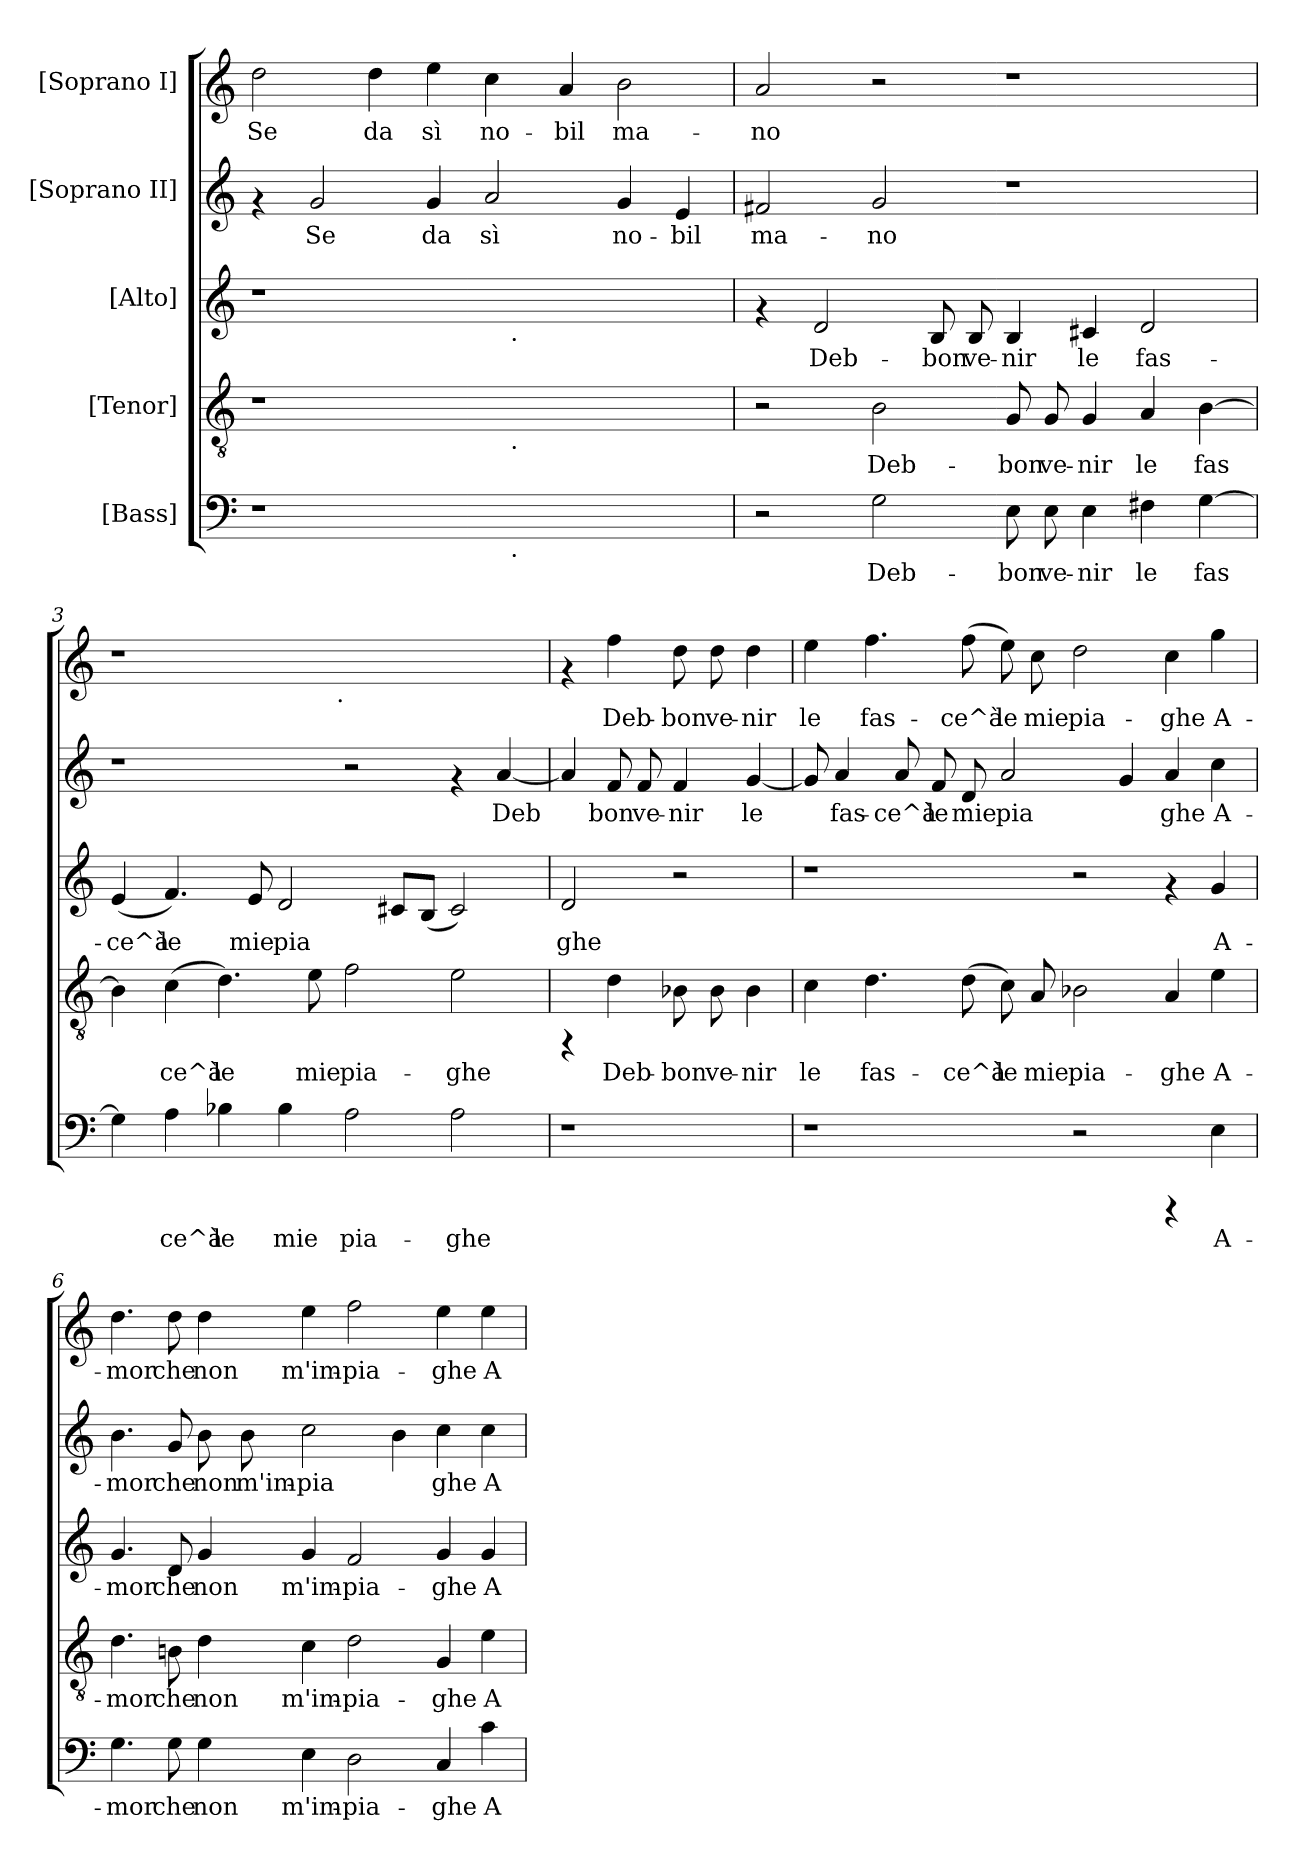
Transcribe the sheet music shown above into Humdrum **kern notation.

**kern	**text	**kern	**text	**kern	**text	**kern	**text	**kern	**text
*part5	*part5	*part4	*part4	*part3	*part3	*part2	*part2	*part1	*part1
*staff5	*staff5	*staff4	*staff4	*staff3	*staff3	*staff2	*staff2	*staff1	*staff1
*I"[Bass]	*	*I"[Tenor]	*	*I"[Alto]	*	*I"[Soprano II]	*	*I"[Soprano I]	*
!!LO:PB:g=z
*stria5	*	*stria5	*	*stria5	*	*stria5	*	*stria5	*
*clefF4	*	*clefGv2	*	*clefG2	*	*clefG2	*	*clefG2	*
*k[]	*	*k[]	*	*k[]	*	*k[]	*	*k[]	*
*C:	*	*C:	*	*C:	*	*C:	*	*C:	*
=1	=1	=1	=1	=1	=1	=1	=1	=1	=1
!	!	!	!	!	!	!	!	!	!LO:LY:b:cj
1r	.	1r	.	1r	.	4rf	.	2dd\	Se
!	!	!	!	!	!	!	!LO:LY:b:cj	!	!
.	.	.	.	.	.	2g/	Se	.	.
!	!	!	!	!	!	!	!	!	!LO:LY:b:cj
.	.	.	.	.	.	.	.	4dd\	da
!	!	!	!	!	!	!	!LO:LY:b:cj	!	!LO:LY:b:cj
.	.	.	.	.	.	4g/	da	4ee\	sì
!	!	!	!	!	!	!	!LO:LY:b:cj	!	!LO:LY:b:cj
16ryy	.	16ryy	.	16ryy	.	2a/	sì	4cc\	no-
!	!	!	!	!LO:TX:b:t=.	!	!	!	!	!
!	!	!LO:TX:b:t=.	!	!	!	!	!	!	!
!LO:TX:b:t=.	!	!	!	!	!	!	!	!	!
2...ryy	.	2...ryy	.	2...ryy	.	.	.	.	.
!	!	!	!	!	!	!	!	!	!LO:LY:b:cj
.	.	.	.	.	.	.	.	4a/	-bil
!	!	!	!	!	!	!	!LO:LY:b:cj	!	!LO:LY:b:cj
.	.	.	.	.	.	4g/	no-	2b\	ma-
!	!	!	!	!	!	!	!LO:LY:b:cj	!	!
.	.	.	.	.	.	4e/	-bil	.	.
=2	=2	=2	=2	=2	=2	=2	=2	=2	=2
!	!	!	!	!	!	!	!LO:LY:b:cj	!	!LO:LY:b:cj
2r	.	2r	.	4rf	.	2f#X/	ma-	2a/	-no
!	!	!	!	!	!LO:LY:b	!	!	!	!
.	.	.	.	2d/	Deb-	.	.	.	.
!	!LO:LY:b	!	!LO:LY:b	!	!	!	!LO:LY:b:cj	!	!
2G\	Deb-	2B\	Deb-	.	.	2g/	-no	2r	.
!	!	!	!	!	!LO:LY:b	!	!	!	!
.	.	.	.	8B/	-bon	.	.	.	.
!	!	!	!	!	!LO:LY:b	!	!	!	!
.	.	.	.	8B/	ve-	.	.	.	.
!	!LO:LY:b	!	!LO:LY:b	!	!LO:LY:b	!	!	!	!
8E\	-bon	8G/	-bon	4B/	-nir	1r	.	1r	.
!	!LO:LY:b	!	!LO:LY:b	!	!	!	!	!	!
8E\	ve-	8G/	ve-	.	.	.	.	.	.
!	!LO:LY:b	!	!LO:LY:b	!	!LO:LY:b	!	!	!	!
4E\	-nir	4G/	-nir	4c#X/	le	.	.	.	.
!	!LO:LY:b	!	!LO:LY:b	!	!LO:LY:b	!	!	!	!
4F#X\	le	4A/	le	2d/	fas-	.	.	.	.
!	!LO:LY:b	!	!LO:LY:b	!	!	!	!	!	!
[>4G\	fas-	[>4B\	fas-	.	.	.	.	.	.
=3	=3	=3	=3	=3	=3	=3	=3	=3	=3
!	!LO:LY:b	!	!LO:LY:b	!	!LO:LY:b	!	!	!	!
*	*	*	*	*	*	*	*	*^	*
4G\]	--	4B\]	--	(<4e/	-ce^à	1r	.	1r	2ryy	.
!	!LO:LY:b	!	!LO:LY:b	!	!LO:LY:b	!	!	!	!	!
4A\	-ce^à	(<4c\	-ce^à	4.f/)	le	.	.	.	.	.
!	!LO:LY:b	!	!LO:LY:b	!	!	!	!	!	!	!
4B-X\	le	4.d\)	le	.	.	.	.	.	4ryy	.
!	!	!	!	!	!LO:LY:b	!	!	!	!	!
.	.	.	.	8e/	mie	.	.	.	.	.
!	!LO:LY:b	!	!	!	!LO:LY:b	!	!	!	!	!
4B-\	mie	.	.	2d/	pia-	.	.	.	8...ryy	.
!	!	!	!LO:LY:b	!	!	!	!	!	!	!
.	.	8e\	mie	.	.	.	.	.	.	.
!	!	!	!	!	!	!	!	!	!LO:TX:b:t=.	!
.	.	.	.	.	.	.	.	.	1ryy	.
!	!LO:LY:b	!	!LO:LY:b	!	!	!	!	!	!	!
2A\	pia-	2f\	pia-	.	.	2r	.	1ryy	.	.
!	!	!	!	!	!LO:LY:b	!	!	!	!	!
.	.	.	.	8c#X/L	--	.	.	.	.	.
!	!	!	!	!	!LO:LY:b	!	!	!	!	!
.	.	.	.	(>8B/J	--	.	.	.	.	.
!	!LO:LY:b	!	!LO:LY:b	!	!LO:LY:b	!	!	!	!	!
2A\	-ghe	2e\	-ghe	2c#/)	--	4rf	.	.	.	.
!	!	!	!	!	!	!	!LO:LY:b:cj	!	!	!
.	.	.	.	.	.	[<4a/	Deb	.	.	.
.	.	.	.	.	.	.	.	.	64ryy	.
!!LO:PB:g=z
=4	=4	=4	=4	=4	=4	=4	=4	=4	=4	=4
!	!	!	!	!	!LO:LY:b	!	!LO:LY:b:cj	!	!	!
*	*	*	*	*	*	*	*	*v	*v	*
1r	.	4rFF	.	2d/	-ghe	4a/]	.	4rf	.
!	!	!	!LO:LY:b	!	!	!	!LO:LY:b:cj	!	!LO:LY:b:cj
.	.	4d\	Deb-	.	.	8f/	bon	4ff\	Deb-
!	!	!	!	!	!	!	!LO:LY:b:cj	!	!
.	.	.	.	.	.	8f/	ve-	.	.
!	!	!	!LO:LY:b	!	!	!	!LO:LY:b:cj	!	!LO:LY:b:cj
.	.	8B-X\	-bon	2r	.	4f/	-nir	8dd\	-bon
!	!	!	!LO:LY:b	!	!	!	!	!	!LO:LY:b:cj
.	.	8B-\	ve-	.	.	.	.	8dd\	ve-
!	!	!	!LO:LY:b	!	!	!	!LO:LY:b:cj	!	!LO:LY:b:cj
.	.	4B-\	-nir	.	.	[<4g/	le	4dd\	-nir
=5	=5	=5	=5	=5	=5	=5	=5	=5	=5
!	!	!	!LO:LY:b	!	!	!	!LO:LY:b:cj	!	!LO:LY:b:cj
1r	.	4c\	le	1r	.	8g/]	.	4ee\	le
!	!	!	!	!	!	!	!LO:LY:b:cj	!	!
.	.	.	.	.	.	4a/	fas-	.	.
!	!	!	!LO:LY:b	!	!	!	!	!	!LO:LY:b:cj
.	.	4.d\	fas-	.	.	.	.	4.ff\	fas-
!	!	!	!	!	!	!	!LO:LY:b:cj	!	!
.	.	.	.	.	.	8a/	-ce^à	.	.
!	!	!	!	!	!	!	!LO:LY:b:cj	!	!
.	.	.	.	.	.	8f/	le	.	.
!	!	!	!LO:LY:b	!	!	!	!LO:LY:b:cj	!	!LO:LY:b:cj
.	.	(<8d\	-ce^à	.	.	8d/	mie	(<8ff\	-ce^à
!	!	!	!LO:LY:b	!	!	!	!LO:LY:b:cj	!	!LO:LY:b:cj
.	.	8c\)	le	.	.	2a/	pia-	8ee\)	le
!	!	!	!LO:LY:b	!	!	!	!	!	!LO:LY:b:cj
.	.	8A/	mie	.	.	.	.	8cc\	mie
!	!	!	!LO:LY:b	!	!	!	!	!	!LO:LY:b:cj
2r	.	2B-X\	pia-	2r	.	.	.	2dd\	pia-
!	!	!	!	!	!	!	!LO:LY:b:cj	!	!
.	.	.	.	.	.	4g/	--	.	.
!	!	!	!LO:LY:b	!	!	!	!LO:LY:b:cj	!	!LO:LY:b:cj
4rCCC	.	4A/	-ghe	4rf	.	4a/	-ghe	4cc\	-ghe
!	!LO:LY:b	!	!LO:LY:b	!	!LO:LY:b	!	!LO:LY:b:cj	!	!LO:LY:b:cj
4E\	A-	4e\	A-	4g/	A-	4cc\	A-	4gg\	A-
=6	=6	=6	=6	=6	=6	=6	=6	=6	=6
!	!LO:LY:b	!	!LO:LY:b	!	!LO:LY:b	!	!LO:LY:b:cj	!	!LO:LY:b:cj
4.G\	-mor	4.d\	-mor	4.g/	-mor	4.b\	-mor	4.dd\	-mor
!	!LO:LY:b	!	!LO:LY:b	!	!LO:LY:b	!	!LO:LY:b:cj	!	!LO:LY:b:cj
8G\	che	8Bn\	che	8d/	che	8g/	che	8dd\	che
!	!LO:LY:b	!	!LO:LY:b	!	!LO:LY:b	!	!LO:LY:b:cj	!	!LO:LY:b:cj
4G\	non	4d\	non	4g/	non	8b\	non	4dd\	non
!	!	!	!	!	!	!	!LO:LY:b:cj	!	!
.	.	.	.	.	.	8b\	m'im-	.	.
!	!LO:LY:b	!	!LO:LY:b	!	!LO:LY:b	!	!LO:LY:b:cj	!	!LO:LY:b:cj
4E\	m'im-	4c\	m'im-	4g/	m'im-	2cc\	-pia-	4ee\	m'im-
!	!LO:LY:b	!	!LO:LY:b	!	!LO:LY:b	!	!	!	!LO:LY:b:cj
2D\	-pia-	2d\	-pia-	2f/	-pia-	.	.	2ff\	-pia-
!	!	!	!	!	!	!	!LO:LY:b:cj	!	!
.	.	.	.	.	.	4b\	--	.	.
!	!LO:LY:b	!	!LO:LY:b	!	!LO:LY:b	!	!LO:LY:b:cj	!	!LO:LY:b:cj
4C/	-ghe	4G/	-ghe	4g/	-ghe	4cc\	-ghe	4ee\	-ghe
!	!LO:LY:b	!	!LO:LY:b	!	!LO:LY:b	!	!LO:LY:b:cj	!	!LO:LY:b:cj
4c\	A-	4e\	A-	4g/	A-	4cc\	A-	4ee\	A-
=	=	=	=	=	=	=	=	=	=
*-	*-	*-	*-	*-	*-	*-	*-	*-	*-
